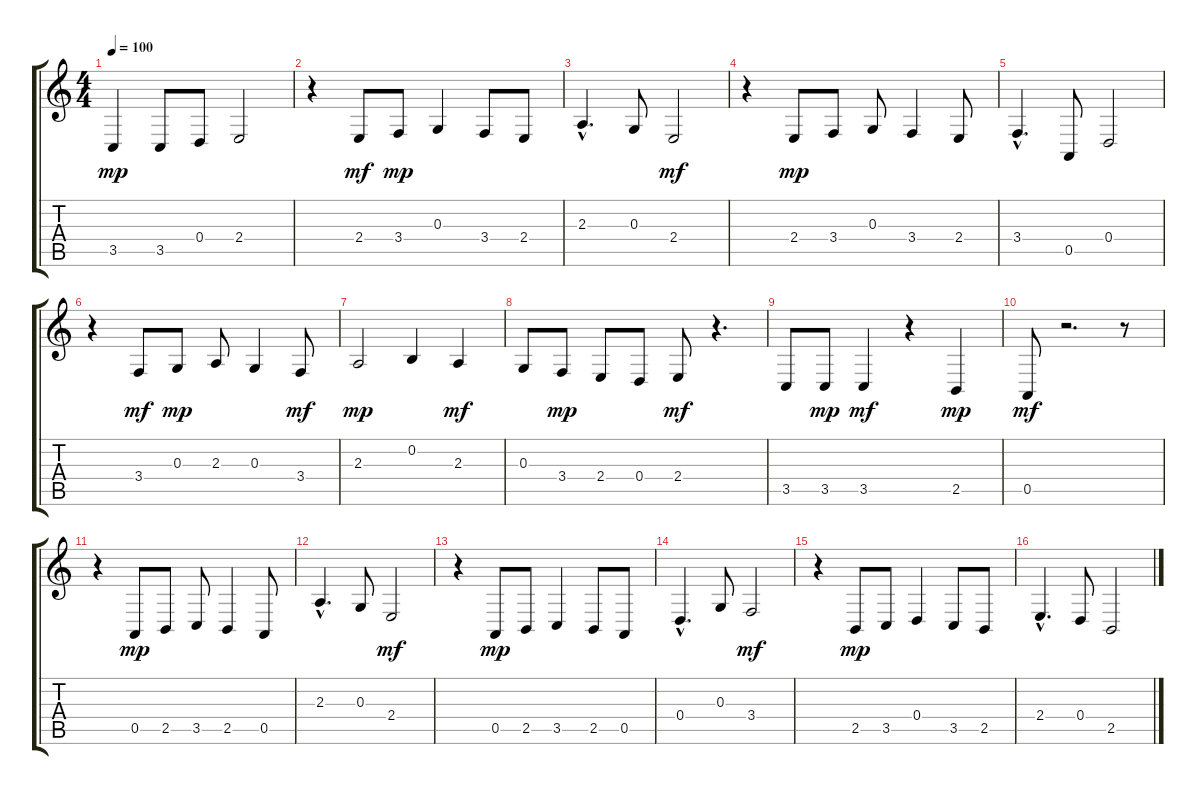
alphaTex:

\track "" {instrument englishhorn}
\staff {score tabs}
\tuning (E4 B3 G3 D3 A2 E2) {hide}
\ts (4 4)
\tempo 100
\clef g2
\ks c
3.5.4{dy mp} 3.5.8 0.4.8 2.4.2 |
r.4 2.4.8{dy mf} 3.4.8{dy mp} 0.3.4 3.4.8 2.4.8 |
2.3{hac}.4{d} 0.3.8 2.4.2{dy mf} |
r.4 2.4.8{dy mp} 3.4.8 0.3.8 3.4.4 2.4.8 |
3.4{hac}.4{d} 0.5.8 0.4.2 |
r.4 3.4.8{dy mf} 0.3.8{dy mp} 2.3.8 0.3.4 3.4.8{dy mf} |
2.3.2{dy mp} 0.2.4 2.3.4{dy mf} |
0.3.8 3.4.8{dy mp} 2.4.8 0.4.8 2.4.8{dy mf} r.4{d} |
3.5.8 3.5.8{dy mp} 3.5.4{dy mf} r.4 2.5.4{dy mp} |
0.5.8{dy mf} r.2{d} r.8 |
r.4 0.5.8{dy mp} 2.5.8 3.5.8 2.5.4 0.5.8 |
2.3{hac}.4{d} 0.3.8 2.4.2{dy mf} |
r.4 0.5.8{dy mp} 2.5.8 3.5.4 2.5.8 0.5.8 |
0.4{hac}.4{d} 0.3.8 3.4.2{dy mf} |
r.4 2.5.8{dy mp} 3.5.8 0.4.4 3.5.8 2.5.8 |
2.4{hac}.4{d} 0.4.8 2.5.2
